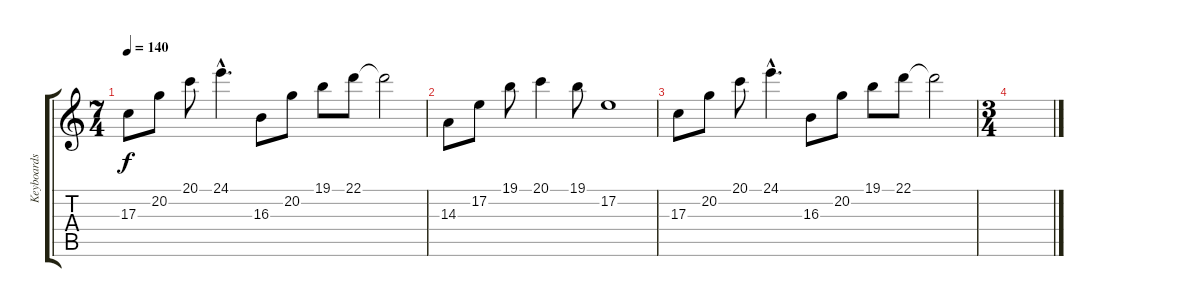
\track ("Keyboards" "Keyboards") {instrument acousticgrandpiano}
\staff {score tabs}
\tuning (E4 B3 G3 D3 A2 E2) {hide}
\ts (7 4)
\tempo 140
\clef g2
\ks c
17.3.8{dy f} 20.2.8 20.1.8 24.1{hac}.4{d} 16.3.8 20.2.8 19.1.8 22.1.8 22.1{t}.2 |
14.3.8 17.2.8 19.1.8 20.1.4 19.1.8 17.2.1 |
17.3.8 20.2.8 20.1.8 24.1{hac}.4{d} 16.3.8 20.2.8 19.1.8 22.1.8 22.1{t}.2 |
\ts (3 4)
